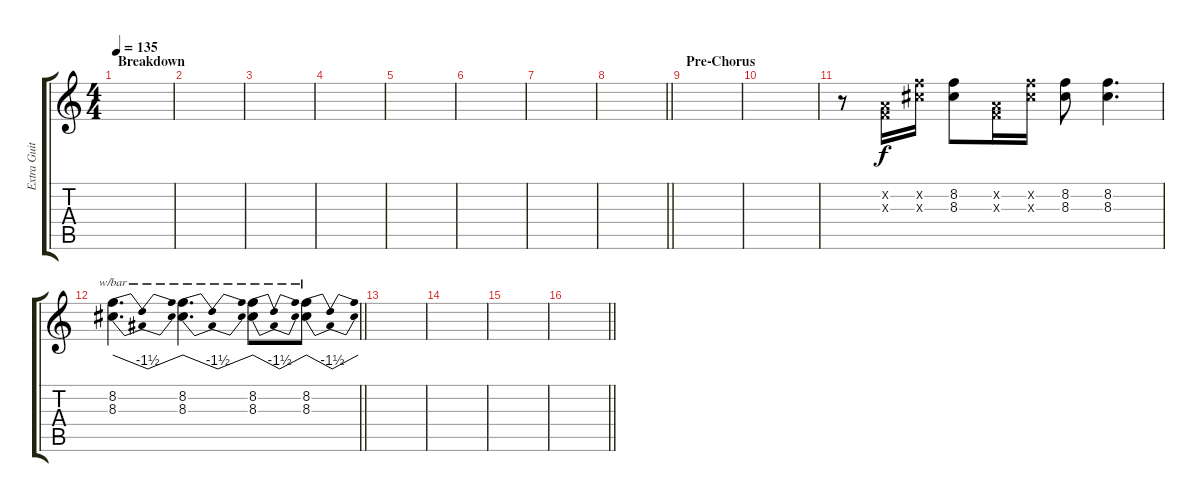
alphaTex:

\track ("Extra Guitar" "Extra Guit") {instrument distortionguitar}
\staff {score tabs}
\tuning (D4 A3 F3 C3 G2 C2) {hide}
\ts (4 4)
\section ("" "Breakdown")
\tempo 135
\clef g2
\ks c
|
|
|
|
|
|
|
\barLineRight lightlight
|
\section ("" "Pre-Chorus")
|
|
r.8 (0.2{x} 0.3{x}).16 (8.2{x} 8.3{x}).16 (8.2 8.3).8 (0.2{x} 0.3{x}).16 (8.2{x} 8.3{x}).16 (8.2 8.3).8 (8.2 8.3).4{d} |
\barLineRight lightlight
(8.2 8.3).4{d tbe (dip default 0 0 30 -6 60 0)} (8.2 8.3).4{d tbe (dip default 0 0 30 -6 60 0)} (8.2 8.3).8{tbe (dip default 0 0 30 -6 60 0)} (8.2 8.3).8{tbe (dip default 0 0 30 -6 60 0)} |
|
|
|
\barLineRight lightlight
